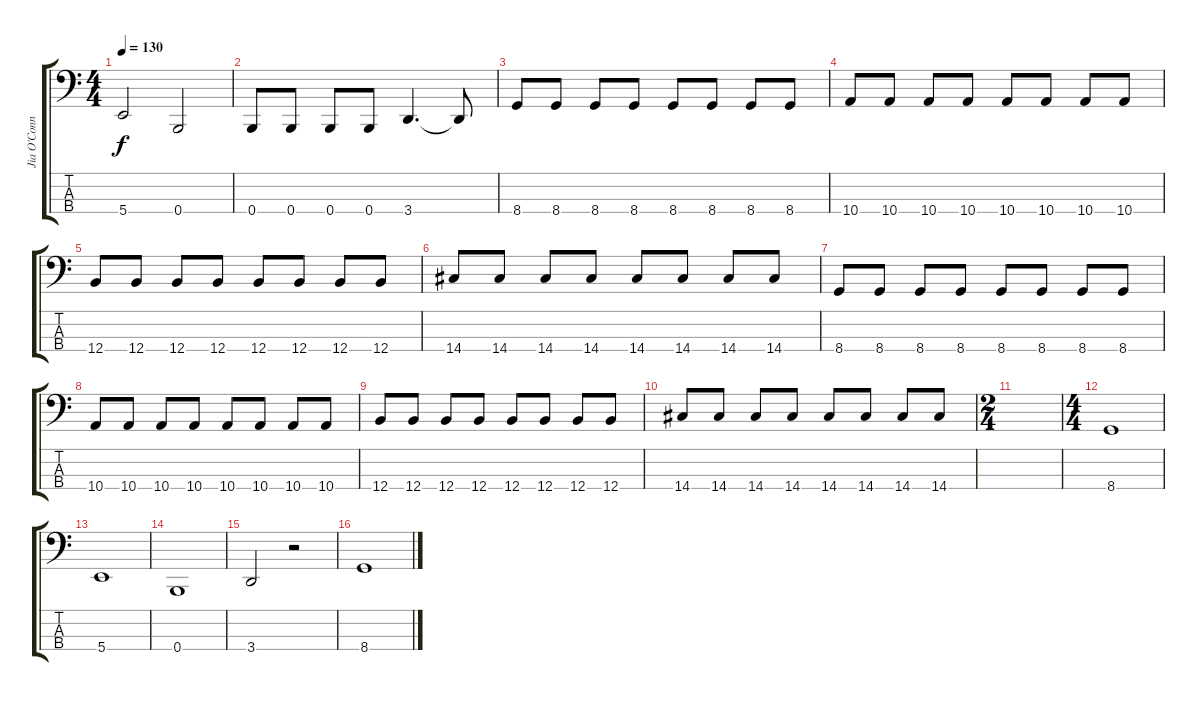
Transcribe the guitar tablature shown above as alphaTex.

\track ("Jia O'Connor" "Jia O'Conn") {instrument electricbasspick}
\staff {score tabs}
\tuning (E2 B1 Gb1 B0) {hide}
\ts (4 4)
\tempo 130
\clef f4
\ks c
5.4{t}.2{dy f} 0.4.2 |
0.4.8 0.4.8 0.4.8 0.4.8 3.4.4{d} 3.4{t}.8 |
8.4.8 8.4.8 8.4.8 8.4.8 8.4.8 8.4.8 8.4.8 8.4.8 |
10.4.8 10.4.8 10.4.8 10.4.8 10.4.8 10.4.8 10.4.8 10.4.8 |
12.4.8 12.4.8 12.4.8 12.4.8 12.4.8 12.4.8 12.4.8 12.4.8 |
14.4.8 14.4.8 14.4.8 14.4.8 14.4.8 14.4.8 14.4.8 14.4.8 |
8.4.8 8.4.8 8.4.8 8.4.8 8.4.8 8.4.8 8.4.8 8.4.8 |
10.4.8 10.4.8 10.4.8 10.4.8 10.4.8 10.4.8 10.4.8 10.4.8 |
12.4.8 12.4.8 12.4.8 12.4.8 12.4.8 12.4.8 12.4.8 12.4.8 |
14.4.8 14.4.8 14.4.8 14.4.8 14.4.8 14.4.8 14.4.8 14.4.8 |
\ts (2 4)
|
\ts (4 4)
8.4.1 |
5.4.1 |
0.4.1 |
3.4.2 r.2 |
8.4.1
